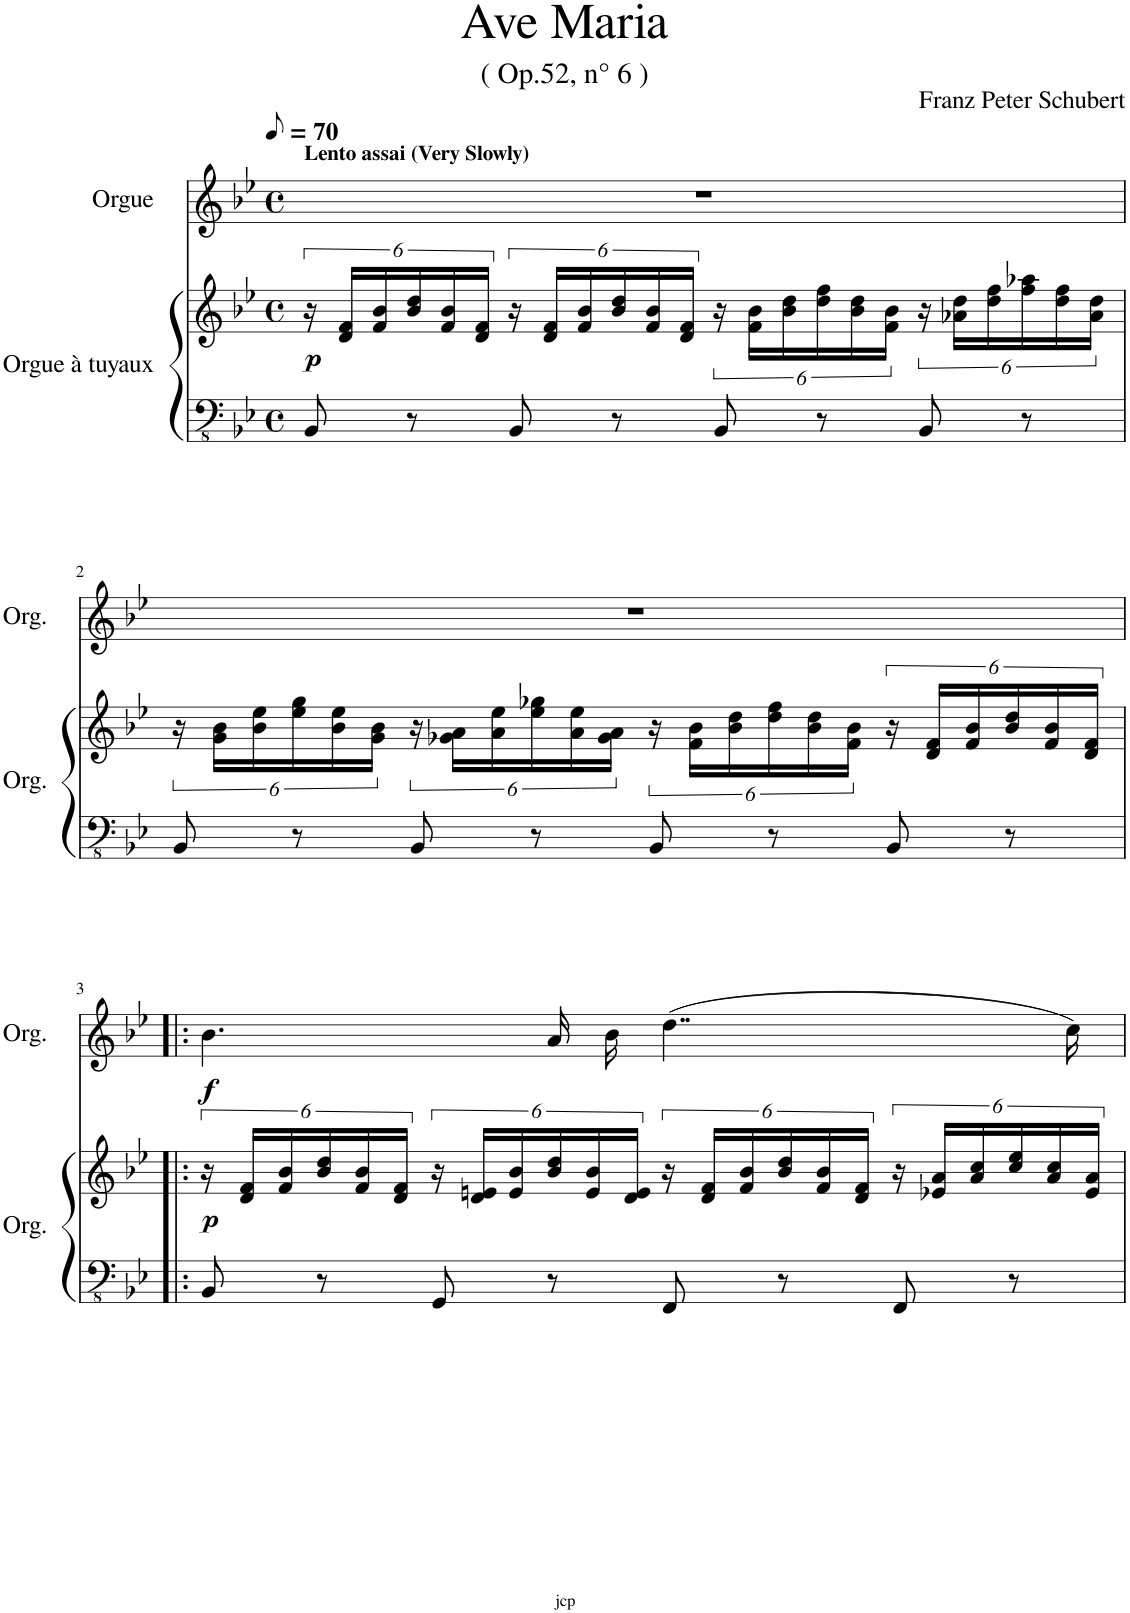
**kern	**kern	**dynam	**kern	**dynam
*part2	*part2	*part2	*part1	*part1
*staff3	*staff2	*staff2/3	*staff1	*staff1
*I"Orgue à tuyaux	*	*	*I"Orgue	*
*I'Org.	*	*	*I'Org.	*
*clefFv4	*clefG2	*	*clefG2	*
*k[b-e-]	*k[b-e-]	*	*k[b-e-]	*
*M4/4	*M4/4	*	*M4/4	*
*met(c)	*met(c)	*	*met(c)	*
*MM35	*MM35	*	*MM35	*
=1	=1	=1	=1	=1
!	!	!	!LO:TX:a:B:t=Lento assai (Very Slowly)	!
!	!	!LO:DY:b	!	!
8BBB-/	24r	p	1r	.
.	24d/ 24f/LL	.	.	.
.	24f/ 24b-/	.	.	.
8r	24b-/ 24dd/	.	.	.
.	24f/ 24b-/	.	.	.
.	24d/ 24f/JJ	.	.	.
8BBB-/	24r	.	.	.
.	24d/ 24f/LL	.	.	.
.	24f/ 24b-/	.	.	.
8r	24b-/ 24dd/	.	.	.
.	24f/ 24b-/	.	.	.
.	24d/ 24f/JJ	.	.	.
8BBB-/	24r	.	.	.
.	24f\ 24b-\LL	.	.	.
.	24b-\ 24dd\	.	.	.
8r	24dd\ 24ff\	.	.	.
.	24b-\ 24dd\	.	.	.
.	24f\ 24b-\JJ	.	.	.
8BBB-/	24r	.	.	.
.	24a-X\ 24dd\LL	.	.	.
.	24dd\ 24ff\	.	.	.
8r	24ff\ 24aa-X\	.	.	.
.	24dd\ 24ff\	.	.	.
.	24a-\ 24dd\JJ	.	.	.
!!LO:LB:g=z
=2	=2	=2	=2	=2
8BBB-/	24r	.	1r	.
.	24g\ 24b-\LL	.	.	.
.	24b-\ 24ee-\	.	.	.
8r	24ee-\ 24gg\	.	.	.
.	24b-\ 24ee-\	.	.	.
.	24g\ 24b-\JJ	.	.	.
8BBB-/	24r	.	.	.
.	24g-X\ 24a\LL	.	.	.
.	24a\ 24ee-\	.	.	.
8r	24ee-\ 24gg-X\	.	.	.
.	24a\ 24ee-\	.	.	.
.	24g-\ 24a\JJ	.	.	.
8BBB-/	24r	.	.	.
.	24f\ 24b-\LL	.	.	.
.	24b-\ 24dd\	.	.	.
8r	24dd\ 24ff\	.	.	.
.	24b-\ 24dd\	.	.	.
.	24f\ 24b-\JJ	.	.	.
8BBB-/	24r	.	.	.
.	24d/ 24f/LL	.	.	.
.	24f/ 24b-/	.	.	.
8r	24b-/ 24dd/	.	.	.
.	24f/ 24b-/	.	.	.
.	24d/ 24f/JJ	.	.	.
!!LO:LB:g=z
=3!|:	=3!|:	=3!|:	=3!|:	=3!|:
!	!	!LO:DY:b	!	!LO:DY:b
8BBB-/	24r	p	4.b-\	f
.	24d/ 24f/LL	.	.	.
.	24f/ 24b-/	.	.	.
8r	24b-/ 24dd/	.	.	.
.	24f/ 24b-/	.	.	.
.	24d/ 24f/JJ	.	.	.
8GGG/	24r	.	.	.
.	24d/ 24en/LL	.	.	.
.	24e/ 24b-/	.	.	.
8r	24b-/ 24dd/	.	16a/LL	.
.	24e/ 24b-/	.	.	.
.	.	.	16b-/JJ	.
.	24d/ 24e/JJ	.	.	.
8FFF/	24r	.	(4..dd\	.
.	24d/ 24f/LL	.	.	.
.	24f/ 24b-/	.	.	.
8r	24b-/ 24dd/	.	.	.
.	24f/ 24b-/	.	.	.
.	24d/ 24f/JJ	.	.	.
8FFF/	24r	.	.	.
.	24e-X/ 24a/LL	.	.	.
.	24a/ 24cc/	.	.	.
8r	24cc/ 24ee-/	.	.	.
.	24a/ 24cc/	.	.	.
.	.	.	16cc\)	.
.	24e-/ 24a/JJ	.	.	.
=	=	=	=	=
*-	*-	*-	*-	*-
